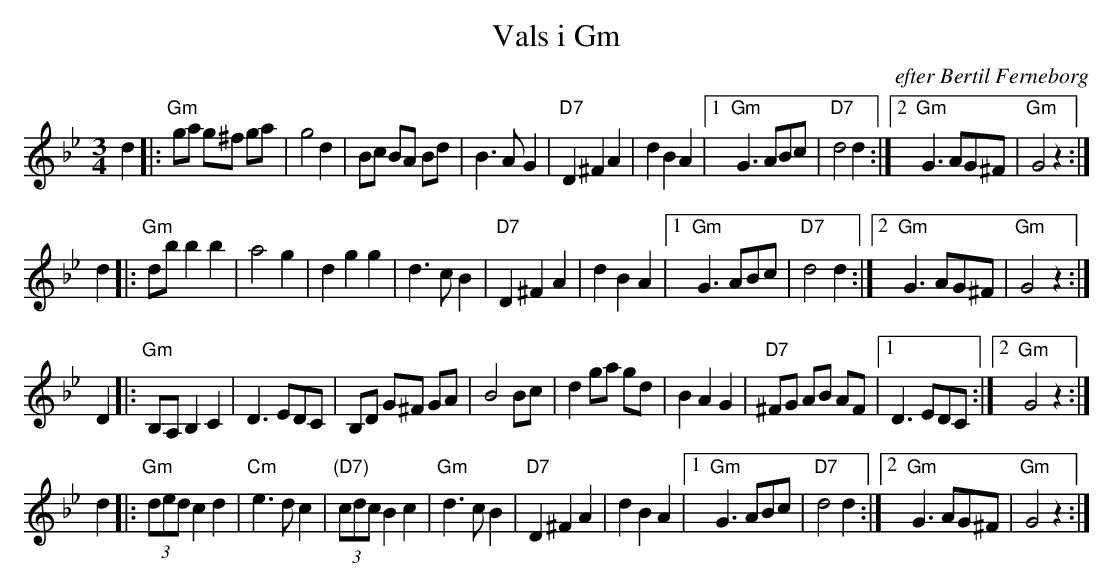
X:1
T:Vals i Gm
O:efter Bertil Ferneborg
M:3/4
L:1/8
K:Gm
d2 \
|: "Gm"ga g^f ga | g4 d2 | Bc BA Bd | B3 A G2 | "D7"D2 ^F2 A2 | d2 B2 A2 |1 "Gm"G3 ABc | "D7"d4 d2 :|2 "Gm"G3 AG^F | "Gm"G4z2 :|
d2 \
|: "Gm"db b2 b2 | a4 g2 | d2 g2 g2 | d3 c B2 |  "D7"D2 ^F2 A2 | d2 B2 A2 |1 "Gm"G3 ABc | "D7"d4 d2 :|2 "Gm"G3 AG^F | "Gm"G4z2 :|
D2 \
|: "Gm"B,A, B,2 C2 | D3 EDC | B,D G^F GA | B4 Bc | d2 ga gd | B2 A2 G2 | "D7"^FG AB AF |1 D3 EDC :|2 "Gm"G4z2 :|
d2 \
|: "Gm"(3ded c2 d2 | "Cm"e3 d c2 | "(D7)"(3cdc B2 c2 | "Gm"d3 c B2 | "D7"D2 ^F2 A2 | d2 B2 A2 |1 "Gm"G3 ABc | "D7"d4 d2 :|2 "Gm"G3 AG^F | "Gm"G4z2 :|
